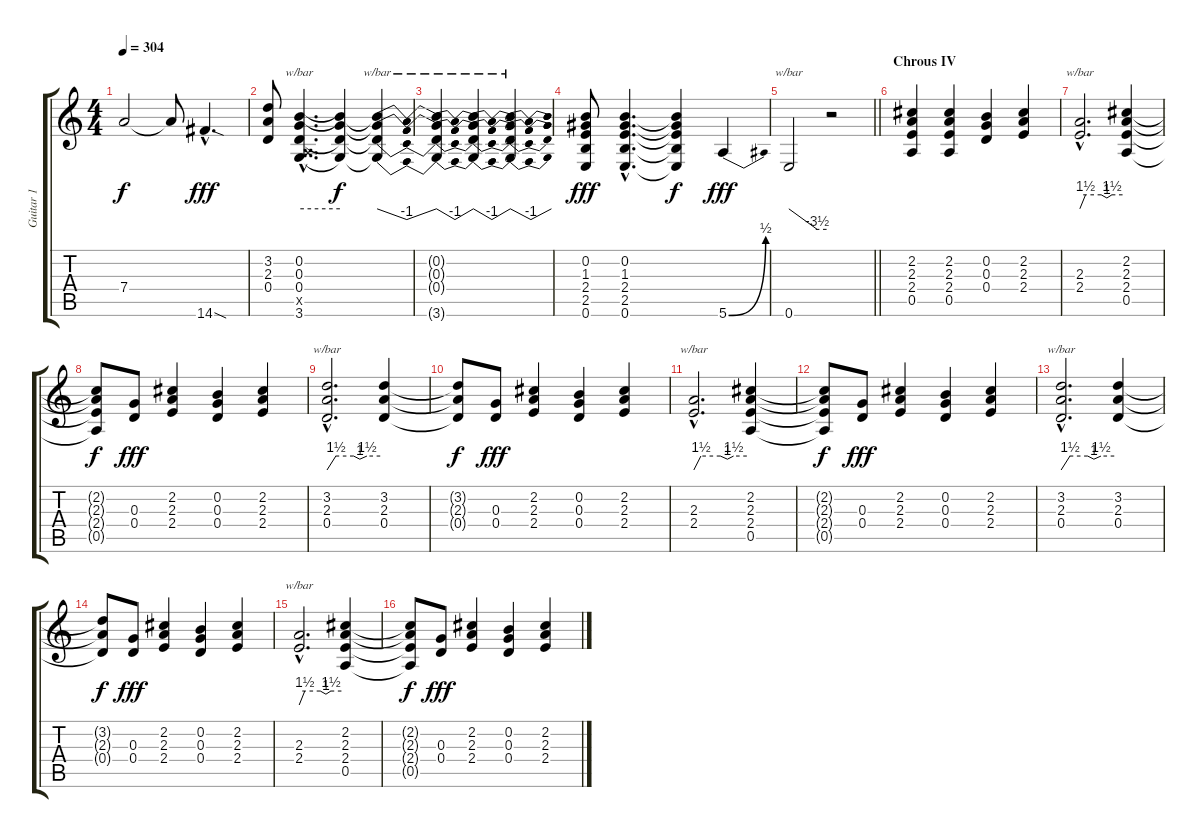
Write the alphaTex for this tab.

\track ("Guitar 1" "Guitar 1") {instrument distortionguitar}
\staff {score tabs}
\tuning (E4 B3 G3 D3 A2 E2) {hide}
\ts (4 4)
\tempo 304
\clef g2
\ks c
7.4{t}.2{dy f} 7.4{t}.8 14.6{sod hac}.4{d dy fff} |
(3.2 2.3 0.4).8 (0.2{hac} 0.3{hac} 0.4{hac} 0.5{hac x} 3.6{hac}).4{d tbe (hold default 0 0 60 0)} (0.2{t} 0.3{t} 0.4{t} 3.6{t}).4{dy f} (0.2{t} 0.3{t} 0.4{t} 3.6{t}).4{tbe (dip default 0 0 30 -4 60 0)} |
(0.2{t} 0.3{t} 0.4{t} 3.6{t}).4{tbe (dip default 0 0 30 -4 60 0)} (0.2{t} 0.3{t} 0.4{t} 3.6{t}).4{tbe (dip default 0 0 30 -4 60 0)} (0.2{t} 0.3{t} 0.4{t} 3.6{t}).2{tbe (dip default 0 0 30 -4 60 0)} |
(0.2 1.3 2.4 2.5 0.6).8{dy fff} (0.2{hac} 1.3{hac} 2.4{hac} 2.5{hac} 0.6{hac}).4{d} (0.2{t} 1.3{t} 2.4{t} 2.5{t} 0.6{t}).4{dy f} 5.6{be (bend 0 0 60 2)}.4{dy fff} |
\barLineRight lightlight
0.6.2{tbe (custom default 0 0 45 -14 60 -14)} r.2 |
\section ("" "Chrous IV")
(2.2 2.3 2.4 0.5).4 (2.2 2.3 2.4 0.5).4 (0.2 0.3 0.4).4 (2.2 2.3 2.4).4 |
(2.3{hac} 2.4{hac}).2{d tbe (custom default 0 0 8 6 30 6 38 4 45 6 60 6)} (2.2 2.3 2.4 0.5).4 |
(2.2{t} 2.3{t} 2.4{t} 0.5{t}).8{dy f} (0.3 0.4).8{dy fff} (2.2 2.3 2.4).4 (0.2 0.3 0.4).4 (2.2 2.3 2.4).4 |
(3.2{hac} 2.3{hac} 0.4{hac}).2{d tbe (custom default 0 0 10 6 30 6 37 4 45 6 60 6)} (3.2 2.3 0.4).4 |
(3.2{t} 2.3{t} 0.4{t}).8{dy f} (0.3 0.4).8{dy fff} (2.2 2.3 2.4).4 (0.2 0.3 0.4).4 (2.2 2.3 2.4).4 |
(2.3{hac} 2.4{hac}).2{d tbe (custom default 0 0 8 6 30 6 38 4 45 6 60 6)} (2.2 2.3 2.4 0.5).4 |
(2.2{t} 2.3{t} 2.4{t} 0.5{t}).8{dy f} (0.3 0.4).8{dy fff} (2.2 2.3 2.4).4 (0.2 0.3 0.4).4 (2.2 2.3 2.4).4 |
(3.2{hac} 2.3{hac} 0.4{hac}).2{d tbe (custom default 0 0 10 6 30 6 37 4 45 6 60 6)} (3.2 2.3 0.4).4 |
(3.2{t} 2.3{t} 0.4{t}).8{dy f} (0.3 0.4).8{dy fff} (2.2 2.3 2.4).4 (0.2 0.3 0.4).4 (2.2 2.3 2.4).4 |
(2.3{hac} 2.4{hac}).2{d tbe (custom default 0 0 8 6 30 6 38 4 45 6 60 6)} (2.2 2.3 2.4 0.5).4 |
(2.2{t} 2.3{t} 2.4{t} 0.5{t}).8{dy f} (0.3 0.4).8{dy fff} (2.2 2.3 2.4).4 (0.2 0.3 0.4).4 (2.2 2.3 2.4).4
